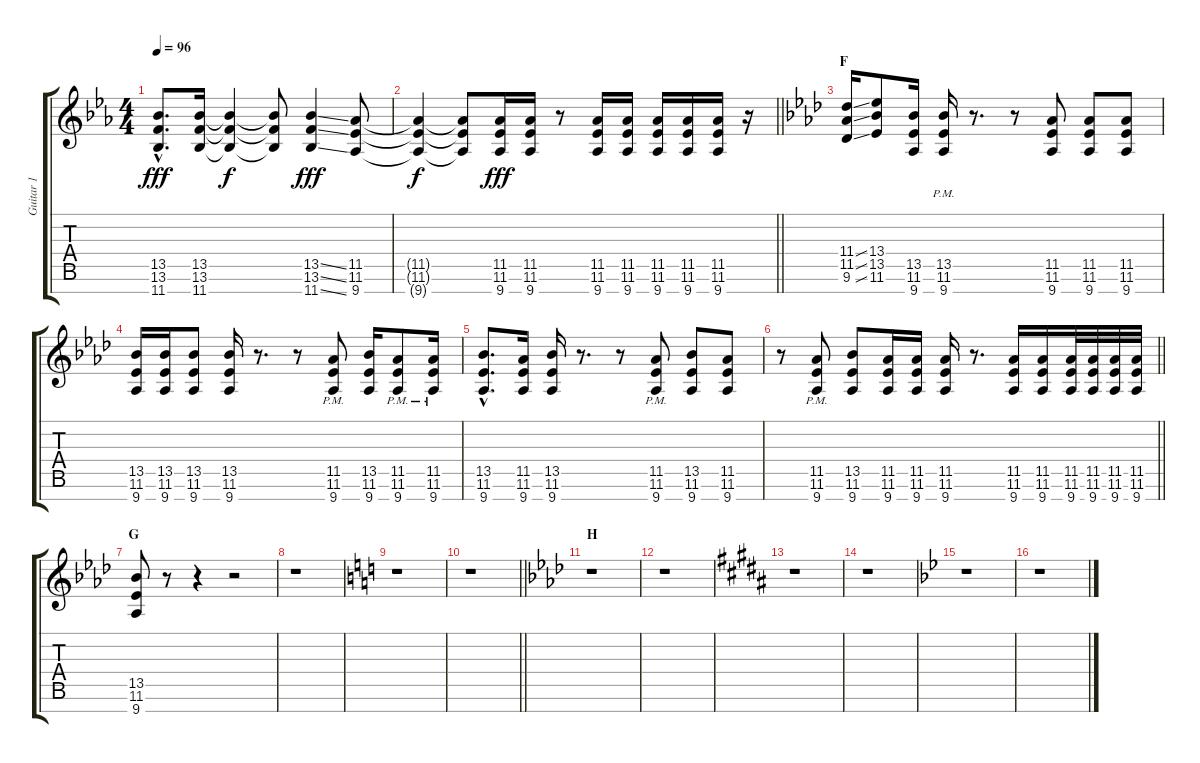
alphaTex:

\track ("Guitar 1" "Guitar 1") {instrument distortionguitar}
\staff {score tabs}
\tuning (E4 B3 G3 D3 A2 E2 B1) {hide}
\ts (4 4)
\tempo 96
\clef g2
\ks eb
(13.5{hac} 13.6{hac} 11.7{hac}).8{d dy fff} (13.5 13.6 11.7).16 (13.5{t} 13.6{t} 11.7{t}).4{dy f} (13.5{t} 13.6{t} 11.7{t}).8 (13.5{ss} 13.6{ss} 11.7{ss}).4{dy fff} (11.5 11.6 9.7).8 |
\barLineRight lightlight
(11.5{t} 11.6{t} 9.7{t}).4{dy f} (11.5{t} 11.6{t} 9.7{t}).8 (11.5 11.6 9.7).16{dy fff} (11.5 11.6 9.7).16 r.8 (11.5 11.6 9.7).16 (11.5 11.6 9.7).16 (11.5 11.6 9.7).16 (11.5 11.6 9.7).16 (11.5 11.6 9.7).16 r.16 |
\section ("" "F")
\ks ab
(11.4{ss} 11.5{ss} 9.6{ss}).16 (13.4 13.5 11.6).8 (13.5 11.6 9.7).16 (13.5{pm} 11.6{pm} 9.7{pm}).16 r.8{d} r.8 (11.5 11.6 9.7).8 (11.5 11.6 9.7).8 (11.5 11.6 9.7).8 |
(13.5 11.6 9.7).16 (13.5 11.6 9.7).16 (13.5 11.6 9.7).8 (13.5 11.6 9.7).16 r.8{d} r.8 (11.5{pm} 11.6{pm} 9.7{pm}).8 (13.5 11.6 9.7).16 (11.5{pm} 11.6{pm} 9.7{pm}).8 (11.5{pm} 11.6{pm} 9.7{pm}).16 |
(13.5{hac} 11.6{hac} 9.7{hac}).8{d} (11.5 11.6 9.7).16 (13.5 11.6 9.7).16 r.8{d} r.8 (11.5{pm} 11.6{pm} 9.7{pm}).8 (13.5 11.6 9.7).8 (11.5 11.6 9.7).8 |
\barLineRight lightlight
r.8 (11.5{pm} 11.6{pm} 9.7{pm}).8 (13.5 11.6 9.7).8 (11.5 11.6 9.7).16 (11.5 11.6 9.7).16 (11.5 11.6 9.7).16 r.8{d} (11.5 11.6 9.7).16 (11.5 11.6 9.7).16 (11.5 11.6 9.7).32 (11.5 11.6 9.7).32 (11.5 11.6 9.7).32 (11.5 11.6 9.7).32 |
\section ("" "G")
(13.5 11.6 9.7).8 r.8 r.4 r.2 |
r.1 |
\ks c
r.1 |
\barLineRight lightlight
r.1 |
\section ("" "H")
\ks ab
r.1 |
r.1 |
\ks b
r.1 |
r.1 |
\ks bb
r.1 |
r.1
